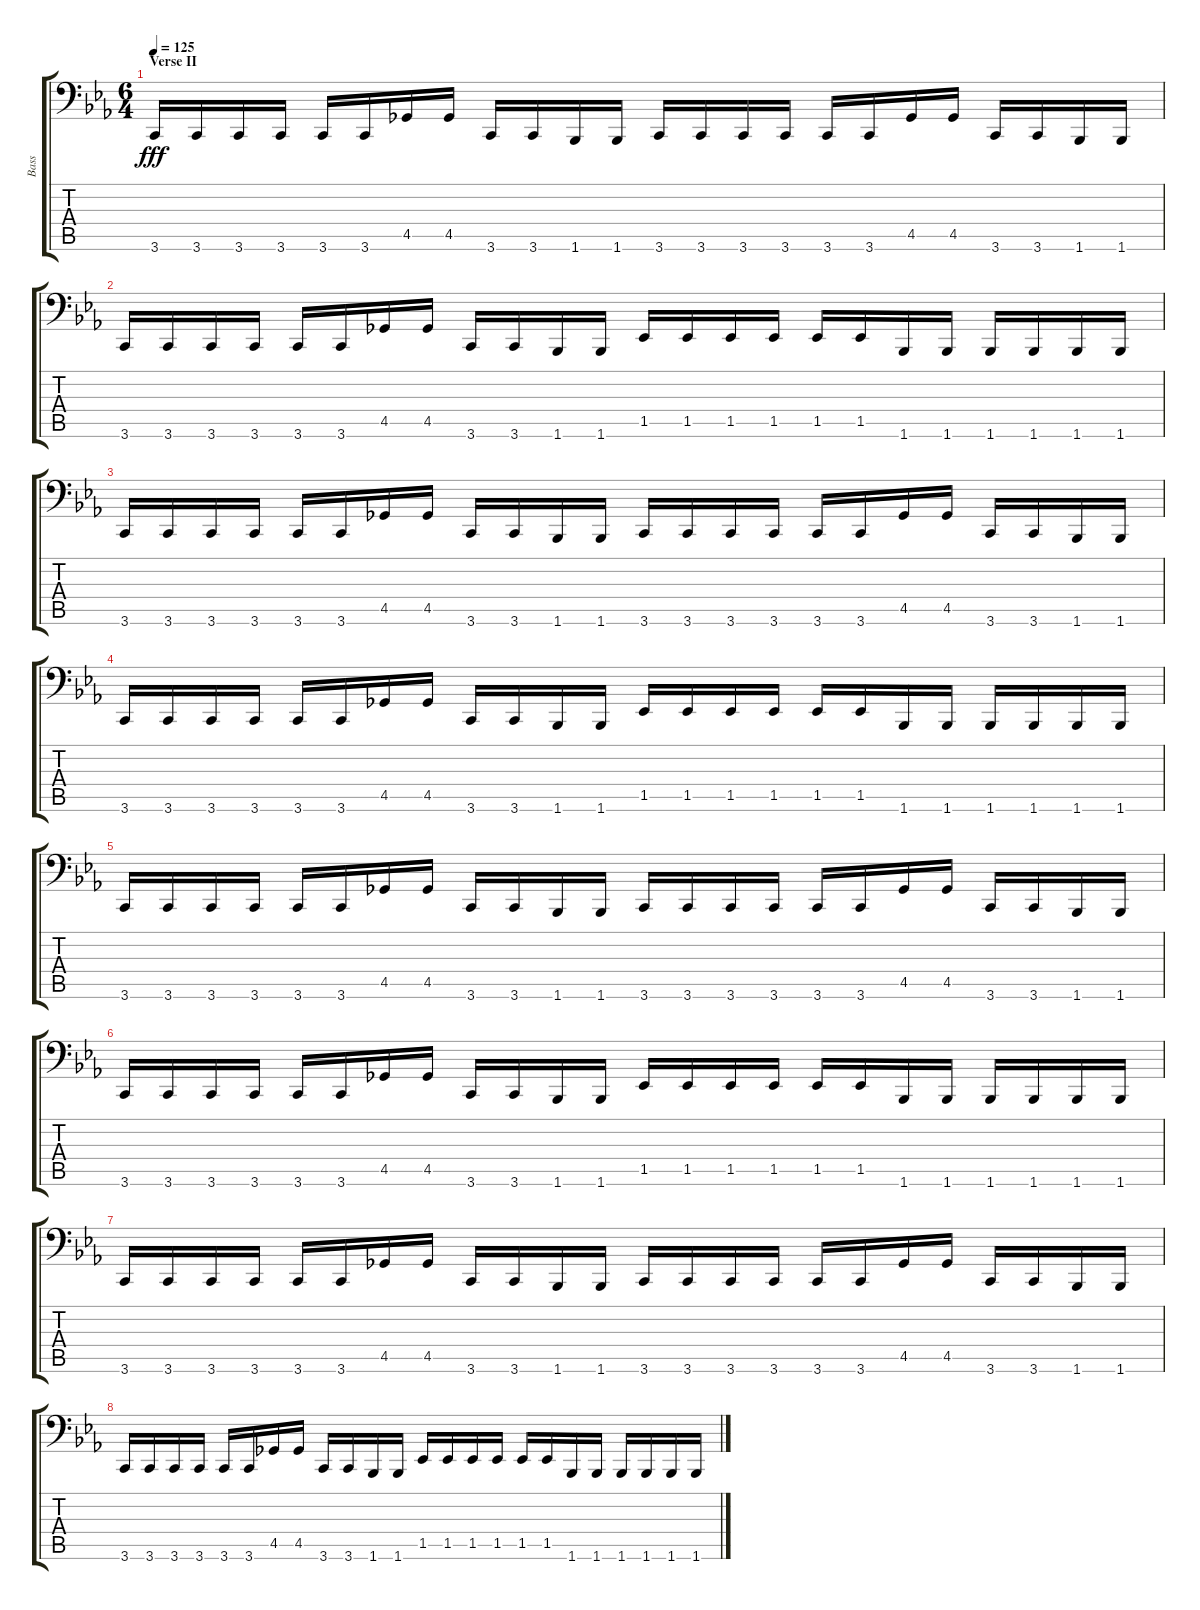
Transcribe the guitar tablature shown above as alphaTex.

\track ("Bass" "Bass") {instrument electricbasspick}
\staff {score tabs}
\tuning (Bb2 F2 C2 G1 D1 A0) {hide}
\ts (6 4)
\section ("" "Verse II")
\tempo 125
\clef f4
\ks cminor
3.6.16{dy fff} 3.6.16 3.6.16 3.6.16 3.6.16 3.6.16 4.5.16 4.5.16 3.6.16 3.6.16 1.6.16 1.6.16 3.6.16 3.6.16 3.6.16 3.6.16 3.6.16 3.6.16 4.5.16 4.5.16 3.6.16 3.6.16 1.6.16 1.6.16 |
3.6.16 3.6.16 3.6.16 3.6.16 3.6.16 3.6.16 4.5.16 4.5.16 3.6.16 3.6.16 1.6.16 1.6.16 1.5.16 1.5.16 1.5.16 1.5.16 1.5.16 1.5.16 1.6.16 1.6.16 1.6.16 1.6.16 1.6.16 1.6.16 |
3.6.16 3.6.16 3.6.16 3.6.16 3.6.16 3.6.16 4.5.16 4.5.16 3.6.16 3.6.16 1.6.16 1.6.16 3.6.16 3.6.16 3.6.16 3.6.16 3.6.16 3.6.16 4.5.16 4.5.16 3.6.16 3.6.16 1.6.16 1.6.16 |
3.6.16 3.6.16 3.6.16 3.6.16 3.6.16 3.6.16 4.5.16 4.5.16 3.6.16 3.6.16 1.6.16 1.6.16 1.5.16 1.5.16 1.5.16 1.5.16 1.5.16 1.5.16 1.6.16 1.6.16 1.6.16 1.6.16 1.6.16 1.6.16 |
3.6.16 3.6.16 3.6.16 3.6.16 3.6.16 3.6.16 4.5.16 4.5.16 3.6.16 3.6.16 1.6.16 1.6.16 3.6.16 3.6.16 3.6.16 3.6.16 3.6.16 3.6.16 4.5.16 4.5.16 3.6.16 3.6.16 1.6.16 1.6.16 |
3.6.16 3.6.16 3.6.16 3.6.16 3.6.16 3.6.16 4.5.16 4.5.16 3.6.16 3.6.16 1.6.16 1.6.16 1.5.16 1.5.16 1.5.16 1.5.16 1.5.16 1.5.16 1.6.16 1.6.16 1.6.16 1.6.16 1.6.16 1.6.16 |
3.6.16 3.6.16 3.6.16 3.6.16 3.6.16 3.6.16 4.5.16 4.5.16 3.6.16 3.6.16 1.6.16 1.6.16 3.6.16 3.6.16 3.6.16 3.6.16 3.6.16 3.6.16 4.5.16 4.5.16 3.6.16 3.6.16 1.6.16 1.6.16 |
3.6.16 3.6.16 3.6.16 3.6.16 3.6.16 3.6.16 4.5.16 4.5.16 3.6.16 3.6.16 1.6.16 1.6.16 1.5.16 1.5.16 1.5.16 1.5.16 1.5.16 1.5.16 1.6.16 1.6.16 1.6.16 1.6.16 1.6.16 1.6.16
